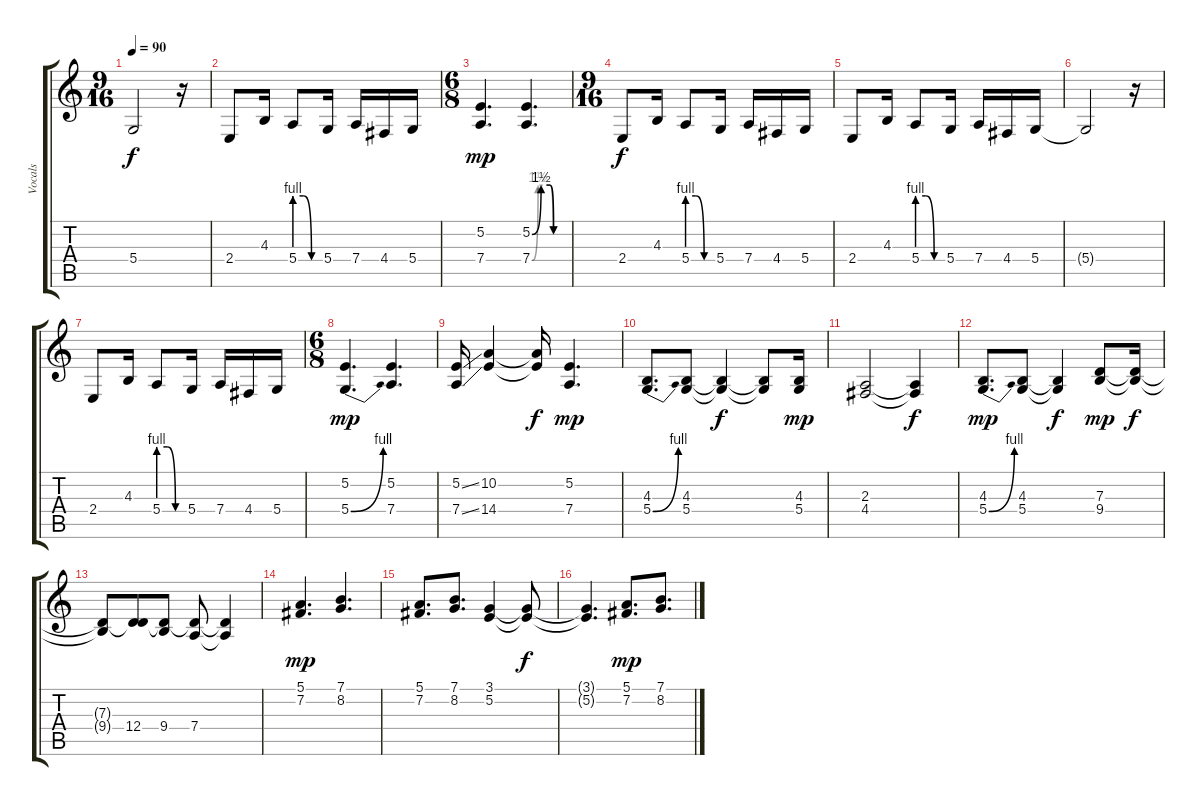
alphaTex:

\track ("Vocals" "Vocals") {instrument cello}
\staff {score tabs}
\tuning (E4 B3 G3 D3 A2 E2) {hide}
\ts (9 16)
\tempo 90
\clef g2
\ks c
5.4{t}.2{dy f} r.16 |
2.4.8 4.3.16 5.4{be (custom 0 4 20 4 40 0 60 0)}.8 5.4.16 7.4.16 4.4.16 5.4.16 |
\ts (6 8)
(5.2 7.4).4{d dy mp} (5.2{be (custom 0 0 15 6 30 6 36 0 60 0)} 7.4{be (custom 0 0 10 6 30 6 35 0 45 0 60 0)}).4{d} |
\ts (9 16)
2.4.8{dy f} 4.3.16 5.4{be (custom 0 4 20 4 40 0 60 0)}.8 5.4.16 7.4.16 4.4.16 5.4.16 |
2.4.8 4.3.16 5.4{be (custom 0 4 20 4 40 0 60 0)}.8 5.4.16 7.4.16 4.4.16 5.4.16 |
5.4{t}.2 r.16 |
2.4.8 4.3.16 5.4{be (custom 0 4 20 4 40 0 60 0)}.8 5.4.16 7.4.16 4.4.16 5.4.16 |
\ts (6 8)
(5.2 5.4{be (bend 0 0 60 4)}).4{d dy mp} (5.2 7.4).4{d} |
(5.2{ss} 7.4{ss}).16 (10.2 14.4).4 (10.2{t} 14.4{t}).16{dy f} (5.2 7.4).4{d dy mp} |
(4.3 5.4{be (bend 0 0 60 4)}).8{d} (4.3 5.4).8 (4.3{t} 5.4{t}).4{dy f} (4.3{t} 5.4{t}).8 (4.3 5.4).16{dy mp} |
(2.3 4.4).2 (2.3{t} 4.4{t}).4{dy f} |
(4.3 5.4{be (bend 0 0 60 4)}).8{d dy mp} (4.3 5.4).8 (4.3{t} 5.4{t}).4{dy f} (7.3 9.4).8{dy mp} (7.3{t} 9.4{t}).16{dy f} |
(7.3{t} 9.4{t}).8 (7.3{t} 12.4).8 (7.3{t} 9.4).8 (7.3{t} 7.4).8 (7.3{t} 7.4{t}).4 |
(5.1 7.2).4{d dy mp} (7.1 8.2).4{d} |
(5.1 7.2).8{d} (7.1 8.2).8{d} (3.1 5.2).4 (3.1{t} 5.2{t}).8{dy f} |
(3.1{t} 5.2{t}).4{d} (5.1 7.2).8{d dy mp} (7.1 8.2).8{d}
